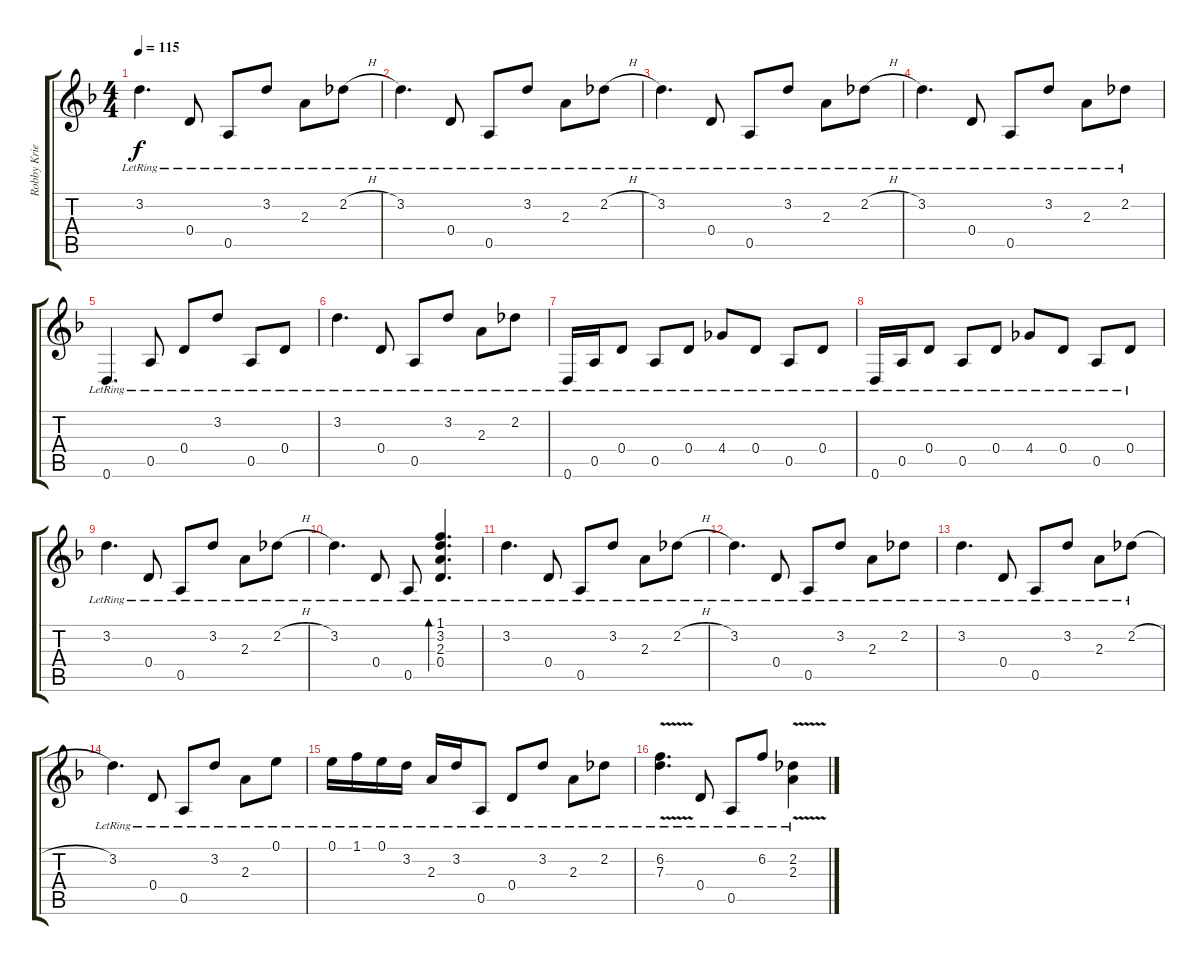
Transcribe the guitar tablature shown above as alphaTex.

\track ("Robby Krieger" "Robby Krie") {instrument electricguitarjazz}
\staff {score tabs}
\tuning (E4 B3 G3 D3 A2 D2) {hide}
\ts (4 4)
\tempo 115
\clef g2
\ks f
3.2{lr}.4{d dy f} 0.4{lr}.8 0.5{lr}.8 3.2{lr}.8 2.3{lr}.8 2.2{h lr}.8 |
3.2{lr}.4{d} 0.4{lr}.8 0.5{lr}.8 3.2{lr}.8 2.3{lr}.8 2.2{h lr}.8 |
3.2{lr}.4{d} 0.4{lr}.8 0.5{lr}.8 3.2{lr}.8 2.3{lr}.8 2.2{h lr}.8 |
3.2{lr}.4{d} 0.4{lr}.8 0.5{lr}.8 3.2{lr}.8 2.3{lr}.8 2.2{lr}.8 |
0.6{lr}.4{d} 0.5{lr}.8 0.4{lr}.8 3.2{lr}.8 0.5{lr}.8 0.4{lr}.8 |
3.2{lr}.4{d} 0.4{lr}.8 0.5{lr}.8 3.2{lr}.8 2.3{lr}.8 2.2{lr}.8 |
0.6{lr}.16 0.5{lr}.16 0.4{lr}.8 0.5{lr}.8 0.4{lr}.8 4.4{lr}.8 0.4{lr}.8 0.5{lr}.8 0.4{lr}.8 |
0.6{lr}.16 0.5{lr}.16 0.4{lr}.8 0.5{lr}.8 0.4{lr}.8 4.4{lr}.8 0.4{lr}.8 0.5{lr}.8 0.4{lr}.8 |
3.2{lr}.4{d} 0.4{lr}.8 0.5{lr}.8 3.2{lr}.8 2.3{lr}.8 2.2{h lr}.8 |
3.2{lr}.4{d} 0.4{lr}.8 0.5{lr}.8 (1.1{lr} 3.2{lr} 2.3{lr} 0.4{lr}).4{d bd 30} |
3.2{lr}.4{d} 0.4{lr}.8 0.5{lr}.8 3.2{lr}.8 2.3{lr}.8 2.2{h lr}.8 |
3.2{lr}.4{d} 0.4{lr}.8 0.5{lr}.8 3.2{lr}.8 2.3{lr}.8 2.2{lr}.8 |
3.2{lr}.4{d} 0.4{lr}.8 0.5{lr}.8 3.2{lr}.8 2.3{lr}.8 2.2{h lr}.8 |
3.2{lr}.4{d} 0.4{lr}.8 0.5{lr}.8 3.2{lr}.8 2.3{lr}.8 0.1{lr}.8 |
0.1{lr}.16 1.1{lr}.16 0.1{lr}.16 3.2{lr}.16 2.3{lr}.16 3.2{lr}.16 0.5{lr}.8 0.4{lr}.8 3.2{lr}.8 2.3{lr}.8 2.2{lr}.8 |
(6.2{v lr} 7.3{v lr}).4{d} 0.4{lr}.8 0.5{lr}.8 6.2{lr}.8 (2.2{v lr} 2.3{v lr}).4
